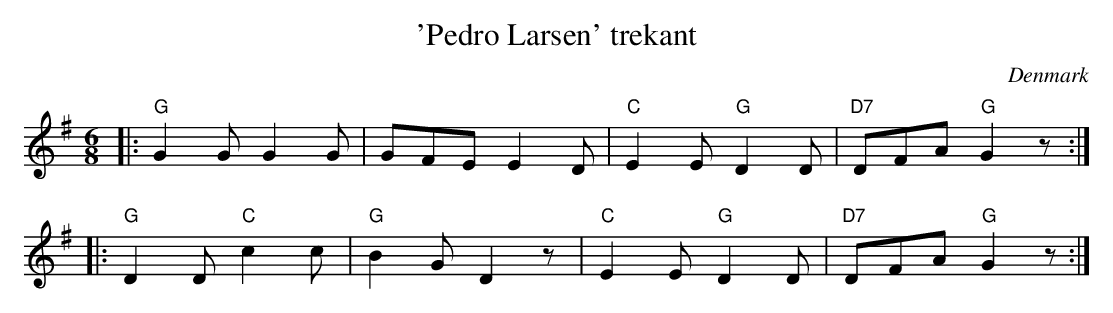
X:1
T: 'Pedro Larsen' trekant
O: Denmark
M: 6/8
L: 1/8
K: G
|: "G"G2G    G2G |    GFE E2D | "C"E2E "G"D2D | "D7"DFA "G"G2z :|
|: "G"D2D "C"c2c | "G"B2G D2z | "C"E2E "G"D2D | "D7"DFA "G"G2z :|
